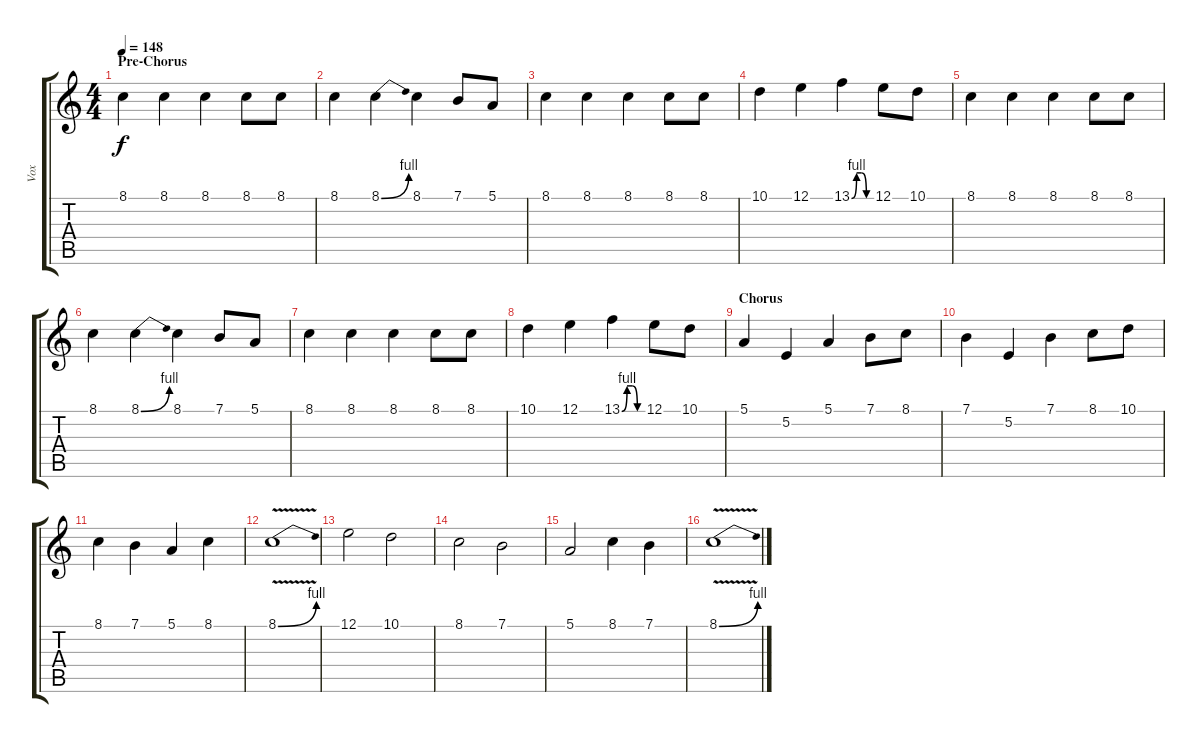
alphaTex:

\track ("Vox" "Vox") {instrument tenorsax}
\staff {score tabs}
\tuning (E4 B3 G3 D3 A2 E2) {hide}
\ts (4 4)
\section ("" "Pre-Chorus")
\tempo 148
\clef g2
\ks c
8.1.4{dy f} 8.1.4 8.1.4 8.1.8 8.1.8 |
8.1.4 8.1{be (bend 0 0 60 4)}.4 8.1.4 7.1.8 5.1.8 |
8.1.4 8.1.4 8.1.4 8.1.8 8.1.8 |
10.1.4 12.1.4 13.1{be (custom 0 0 15 4 30 4 45 0 60 0)}.4 12.1.8 10.1.8 |
8.1.4 8.1.4 8.1.4 8.1.8 8.1.8 |
8.1.4 8.1{be (bend 0 0 60 4)}.4 8.1.4 7.1.8 5.1.8 |
8.1.4 8.1.4 8.1.4 8.1.8 8.1.8 |
10.1.4 12.1.4 13.1{be (custom 0 0 15 4 30 4 45 0 60 0)}.4 12.1.8 10.1.8 |
\section ("" "Chorus")
5.1.4 5.2.4 5.1.4 7.1.8 8.1.8 |
7.1.4 5.2.4 7.1.4 8.1.8 10.1.8 |
8.1.4 7.1.4 5.1.4 8.1.4 |
8.1{be (bend 0 0 60 4) v}.1 |
12.1.2 10.1.2 |
8.1.2 7.1.2 |
5.1.2 8.1.4 7.1.4 |
8.1{be (bend 0 0 60 4) v}.1{volume 0}
